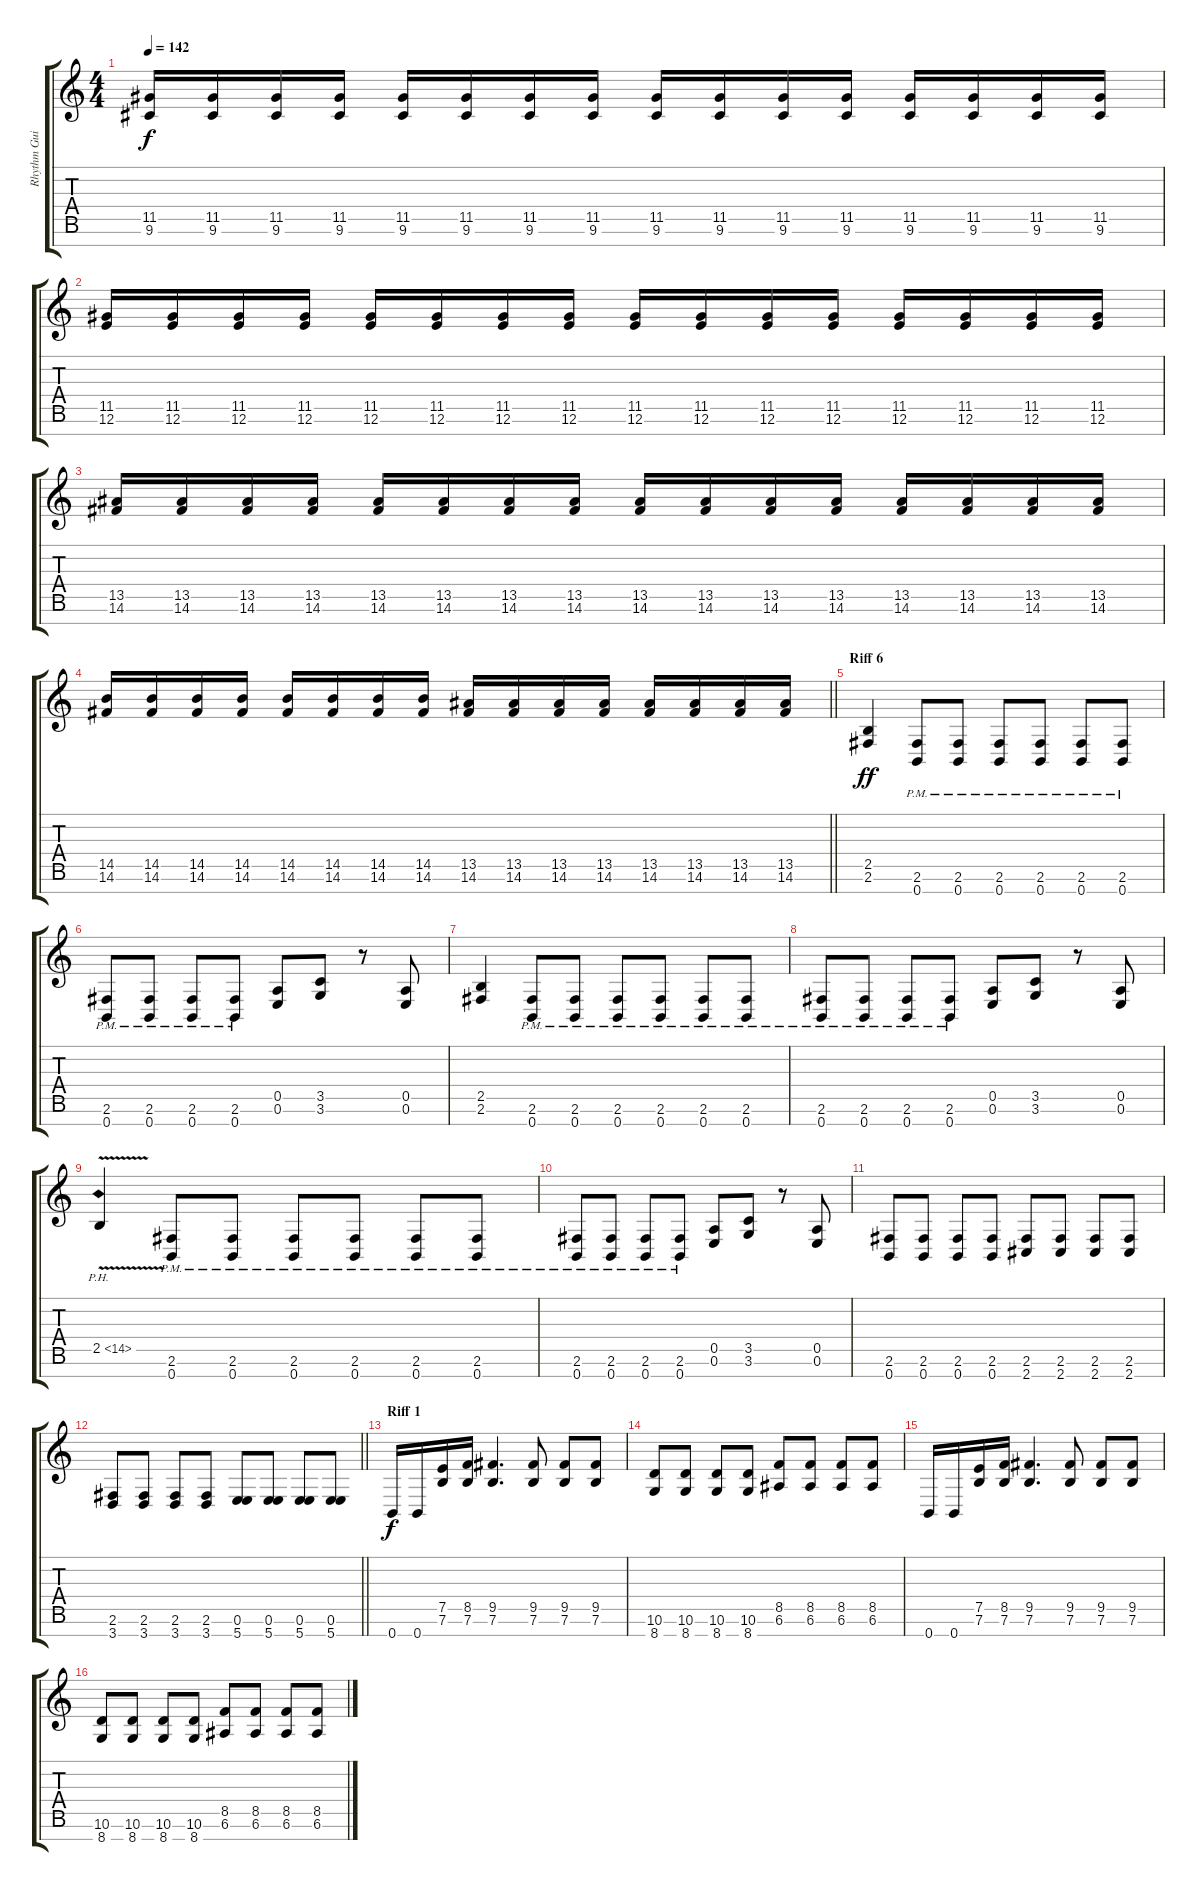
\track ("Rhythm Guitar 1" "Rhythm Gui") {instrument distortionguitar}
\staff {score tabs}
\tuning (E4 B3 G3 D3 A2 E2 B1) {hide}
\ts (4 4)
\tempo 142
\clef g2
\ks c
(11.5 9.6).16{dy f} (11.5 9.6).16 (11.5 9.6).16 (11.5 9.6).16 (11.5 9.6).16 (11.5 9.6).16 (11.5 9.6).16 (11.5 9.6).16 (11.5 9.6).16 (11.5 9.6).16 (11.5 9.6).16 (11.5 9.6).16 (11.5 9.6).16 (11.5 9.6).16 (11.5 9.6).16 (11.5 9.6).16 |
(11.5 12.6).16 (11.5 12.6).16 (11.5 12.6).16 (11.5 12.6).16 (11.5 12.6).16 (11.5 12.6).16 (11.5 12.6).16 (11.5 12.6).16 (11.5 12.6).16 (11.5 12.6).16 (11.5 12.6).16 (11.5 12.6).16 (11.5 12.6).16 (11.5 12.6).16 (11.5 12.6).16 (11.5 12.6).16 |
(13.5 14.6).16 (13.5 14.6).16 (13.5 14.6).16 (13.5 14.6).16 (13.5 14.6).16 (13.5 14.6).16 (13.5 14.6).16 (13.5 14.6).16 (13.5 14.6).16 (13.5 14.6).16 (13.5 14.6).16 (13.5 14.6).16 (13.5 14.6).16 (13.5 14.6).16 (13.5 14.6).16 (13.5 14.6).16 |
\barLineRight lightlight
(14.5 14.6).16 (14.5 14.6).16 (14.5 14.6).16 (14.5 14.6).16 (14.5 14.6).16 (14.5 14.6).16 (14.5 14.6).16 (14.5 14.6).16 (13.5 14.6).16 (13.5 14.6).16 (13.5 14.6).16 (13.5 14.6).16 (13.5 14.6).16 (13.5 14.6).16 (13.5 14.6).16 (13.5 14.6).16 |
\section ("" "Riff 6")
(2.5 2.6).4{dy ff} (2.6{pm} 0.7{pm}).8 (2.6{pm} 0.7{pm}).8 (2.6{pm} 0.7{pm}).8 (2.6{pm} 0.7{pm}).8 (2.6{pm} 0.7{pm}).8 (2.6{pm} 0.7{pm}).8 |
(2.6{pm} 0.7{pm}).8 (2.6{pm} 0.7{pm}).8 (2.6{pm} 0.7{pm}).8 (2.6{pm} 0.7{pm}).8 (0.5 0.6).8 (3.5 3.6).8 r.8 (0.5 0.6).8 |
(2.5 2.6).4 (2.6{pm} 0.7{pm}).8 (2.6{pm} 0.7{pm}).8 (2.6{pm} 0.7{pm}).8 (2.6{pm} 0.7{pm}).8 (2.6{pm} 0.7{pm}).8 (2.6{pm} 0.7{pm}).8 |
(2.6{pm} 0.7{pm}).8 (2.6{pm} 0.7{pm}).8 (2.6{pm} 0.7{pm}).8 (2.6{pm} 0.7{pm}).8 (0.5 0.6).8 (3.5 3.6).8 r.8 (0.5 0.6).8 |
2.5{ph 12 v}.4 (2.6{pm} 0.7{pm}).8 (2.6{pm} 0.7{pm}).8 (2.6{pm} 0.7{pm}).8 (2.6{pm} 0.7{pm}).8 (2.6{pm} 0.7{pm}).8 (2.6{pm} 0.7{pm}).8 |
(2.6{pm} 0.7{pm}).8 (2.6{pm} 0.7{pm}).8 (2.6{pm} 0.7{pm}).8 (2.6{pm} 0.7{pm}).8 (0.5 0.6).8 (3.5 3.6).8 r.8 (0.5 0.6).8 |
(2.6 0.7).8 (2.6 0.7).8 (2.6 0.7).8 (2.6 0.7).8 (2.6 2.7).8 (2.6 2.7).8 (2.6 2.7).8 (2.6 2.7).8 |
\barLineRight lightlight
(2.6 3.7).8 (2.6 3.7).8 (2.6 3.7).8 (2.6 3.7).8 (0.6 5.7).8 (0.6 5.7).8 (0.6 5.7).8 (0.6 5.7).8 |
\section ("" "Riff 1")
0.7.16{dy f} 0.7.16 (7.5 7.6).16 (8.5 7.6).16 (9.5 7.6).4{d} (9.5 7.6).8 (9.5 7.6).8 (9.5 7.6).8 |
(10.6 8.7).8 (10.6 8.7).8 (10.6 8.7).8 (10.6 8.7).8 (8.5 6.6).8 (8.5 6.6).8 (8.5 6.6).8 (8.5 6.6).8 |
0.7.16 0.7.16 (7.5 7.6).16 (8.5 7.6).16 (9.5 7.6).4{d} (9.5 7.6).8 (9.5 7.6).8 (9.5 7.6).8 |
(10.6 8.7).8 (10.6 8.7).8 (10.6 8.7).8 (10.6 8.7).8 (8.5 6.6).8 (8.5 6.6).8 (8.5 6.6).8 (8.5 6.6).8
